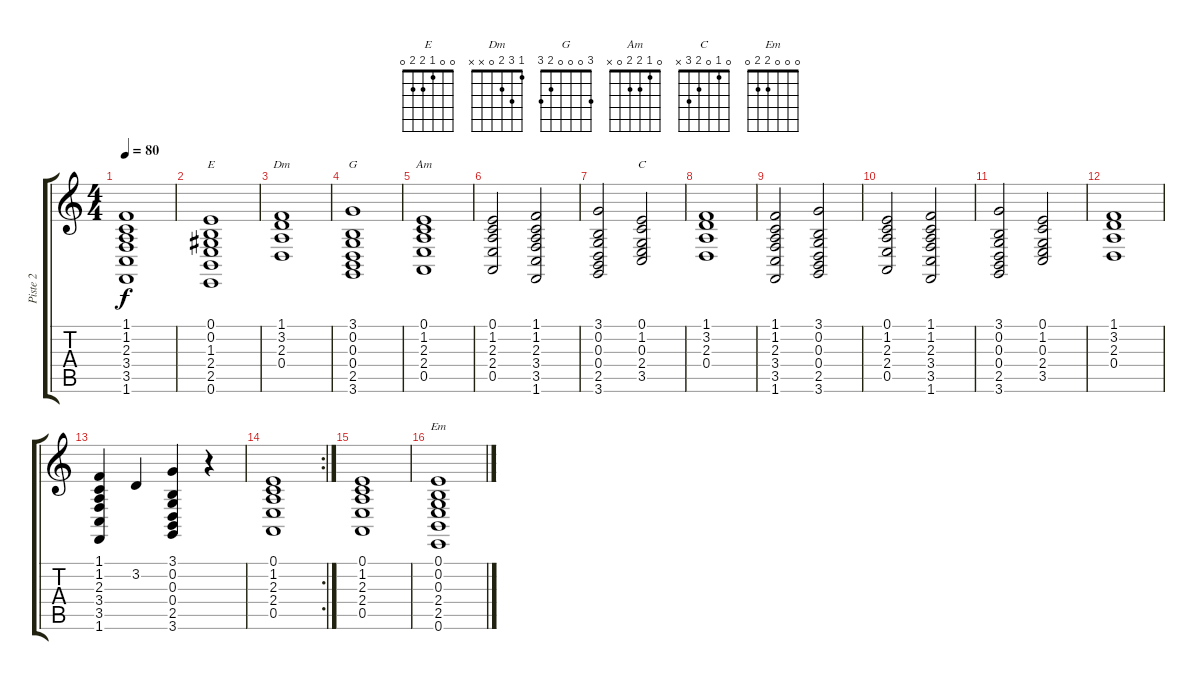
\track ("Piste 2" "Piste 2") {instrument acousticgrandpiano}
\staff {score tabs}
\tuning (E4 B3 G3 D3 A2 E2) {hide}
\chord ("E" 0 0 1 2 2 0)
\chord ("Dm" 1 3 2 0 x x)
\chord ("G" 3 0 0 0 2 3)
\chord ("Am" 0 1 2 2 0 x)
\chord ("C" 0 1 0 2 3 x)
\chord ("Em" 0 0 0 2 2 0)
\ts (4 4)
\tempo 80
\clef g2
\ks c
(1.1 1.2 2.3 3.4 3.5 1.6).1{dy f} |
(0.1 0.2 1.3 2.4 2.5 0.6).1{ch "E"} |
(1.1 3.2 2.3 0.4).1{ch "Dm"} |
(3.1 0.2 0.3 0.4 2.5 3.6).1{ch "G"} |
(0.1 1.2 2.3 2.4 0.5).1{ch "Am"} |
(0.1 1.2 2.3 2.4 0.5).2 (1.1 1.2 2.3 3.4 3.5 1.6).2 |
(3.1 0.2 0.3 0.4 2.5 3.6).2 (0.1 1.2 0.3 2.4 3.5).2{ch "C"} |
(1.1 3.2 2.3 0.4).1 |
(1.1 1.2 2.3 3.4 3.5 1.6).2 (3.1 0.2 0.3 0.4 2.5 3.6).2 |
(0.1 1.2 2.3 2.4 0.5).2 (1.1 1.2 2.3 3.4 3.5 1.6).2 |
(3.1 0.2 0.3 0.4 2.5 3.6).2 (0.1 1.2 0.3 2.4 3.5).2 |
(1.1 3.2 2.3 0.4).1 |
(1.1 1.2 2.3 3.4 3.5 1.6).4 3.2.4 (3.1 0.2 0.3 0.4 2.5 3.6).4 r.4 |
\rc 2
(0.1 1.2 2.3 2.4 0.5).1 |
(0.1 1.2 2.3 2.4 0.5).1 |
(0.1 0.2 0.3 2.4 2.5 0.6).1{ch "Em"}
